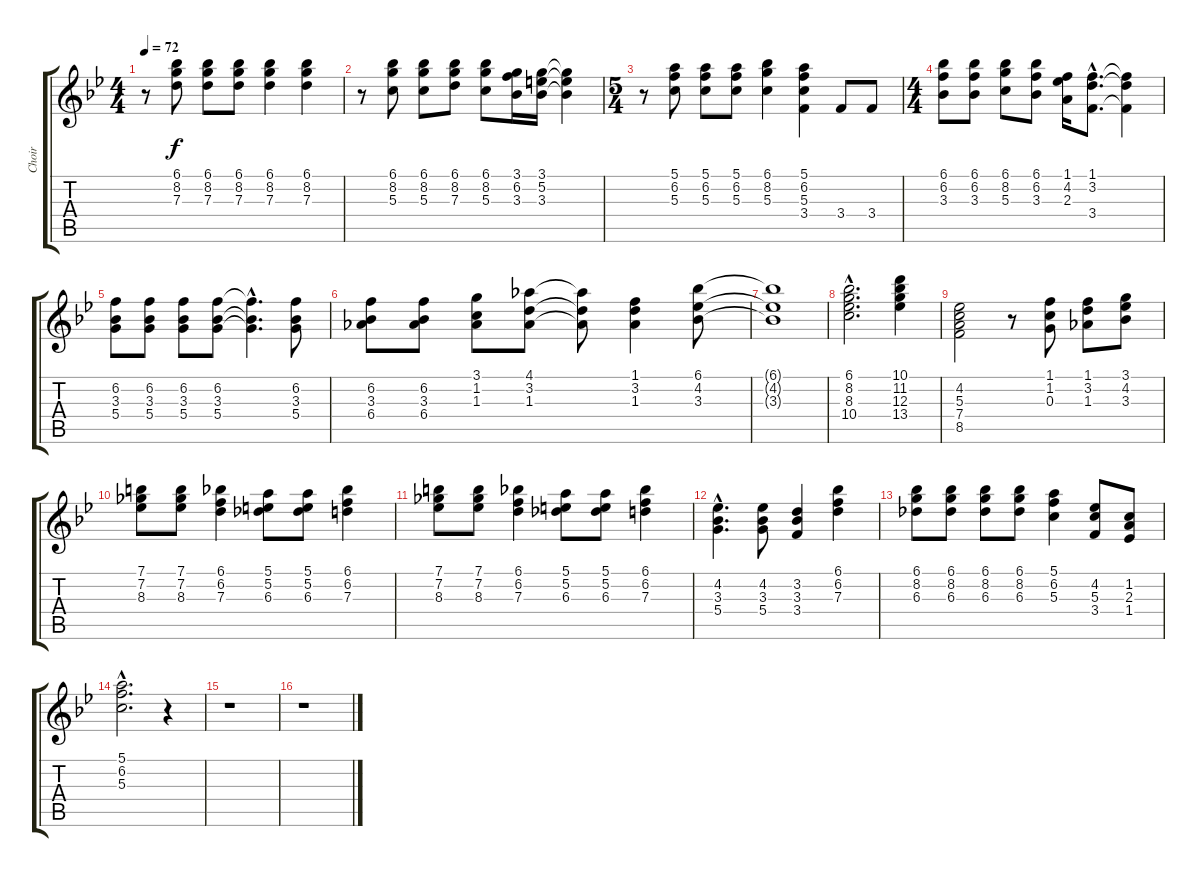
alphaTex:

\track ("Choir" "Choir") {instrument flute}
\staff {score tabs}
\tuning (E5 B4 G4 D4 A3 E3) {hide}
\ts (4 4)
\tempo 72
\clef g2
\ks bb
r.8{dy f instrument flute} (6.1 8.2 7.3).8 (6.1 8.2 7.3).8 (6.1 8.2 7.3).8 (6.1 8.2 7.3).4 (6.1 8.2 7.3).4 |
r.8 (6.1 8.2 5.3).8 (6.1 8.2 5.3).8 (6.1 8.2 7.3).8 (6.1 8.2 5.3).8 (3.1 6.2 3.3).16 (3.1 5.2 3.3).16 (3.1{t} 5.2{t} 3.3{t}).4 |
\ts (5 4)
r.8 (5.1 6.2 5.3).8 (5.1 6.2 5.3).8 (5.1 6.2 5.3).8 (6.1 8.2 5.3).4 (5.1 6.2 5.3 3.4).4 3.4.8 3.4.8 |
\ts (4 4)
(6.1 6.2 3.3).8 (6.1 6.2 3.3).8 (6.1 8.2 5.3).8 (6.1 6.2 3.3).8 (1.1 4.2 2.3).16 (1.1{hac} 3.2{hac} 3.4{hac}).8{d} (1.1{t} 3.2{t} 3.4{t}).4 |
(6.2 3.3 5.4).8 (6.2 3.3 5.4).8 (6.2 3.3 5.4).8 (6.2 3.3 5.4).8 (6.2{hac t} 3.3{hac t} 5.4{hac t}).4{d} (6.2 3.3 5.4).8 |
(6.2 3.3 6.4).8 (6.2 3.3 6.4).8 (3.1 1.2 1.3).8 (4.1 3.2 1.3).8 (4.1{t} 3.2{t} 1.3{t}).8 (1.1 3.2 1.3).4 (6.1 4.2 3.3).8 |
(6.1{t} 4.2{t} 3.3{t}).1 |
(6.1{hac} 8.2{hac} 8.3{hac} 10.4{hac}).2{d} (10.1 11.2 12.3 13.4).4 |
(4.2 5.3 7.4 8.5).2 r.8 (1.1 1.2 0.3).8 (1.1 3.2 1.3).8 (3.1 4.2 3.3).8 |
(7.1 7.2 8.3).8 (7.1 7.2 8.3).8 (6.1 6.2 7.3).4 (5.1 5.2 6.3).8 (5.1 5.2 6.3).8 (6.1 6.2 7.3).4 |
(7.1 7.2 8.3).8 (7.1 7.2 8.3).8 (6.1 6.2 7.3).4 (5.1 5.2 6.3).8 (5.1 5.2 6.3).8 (6.1 6.2 7.3).4 |
(4.2{hac} 3.3{hac} 5.4{hac}).4{d} (4.2 3.3 5.4).8 (3.2 3.3 3.4).4 (6.1 6.2 7.3).4 |
(6.1 8.2 6.3).8 (6.1 8.2 6.3).8 (6.1 8.2 6.3).8 (6.1 8.2 6.3).8 (5.1 6.2 5.3).4 (4.2 5.3 3.4).8 (1.2 2.3 1.4).8 |
(5.1{hac} 6.2{hac} 5.3{hac}).2{d} r.4 |
r.1 |
r.1
